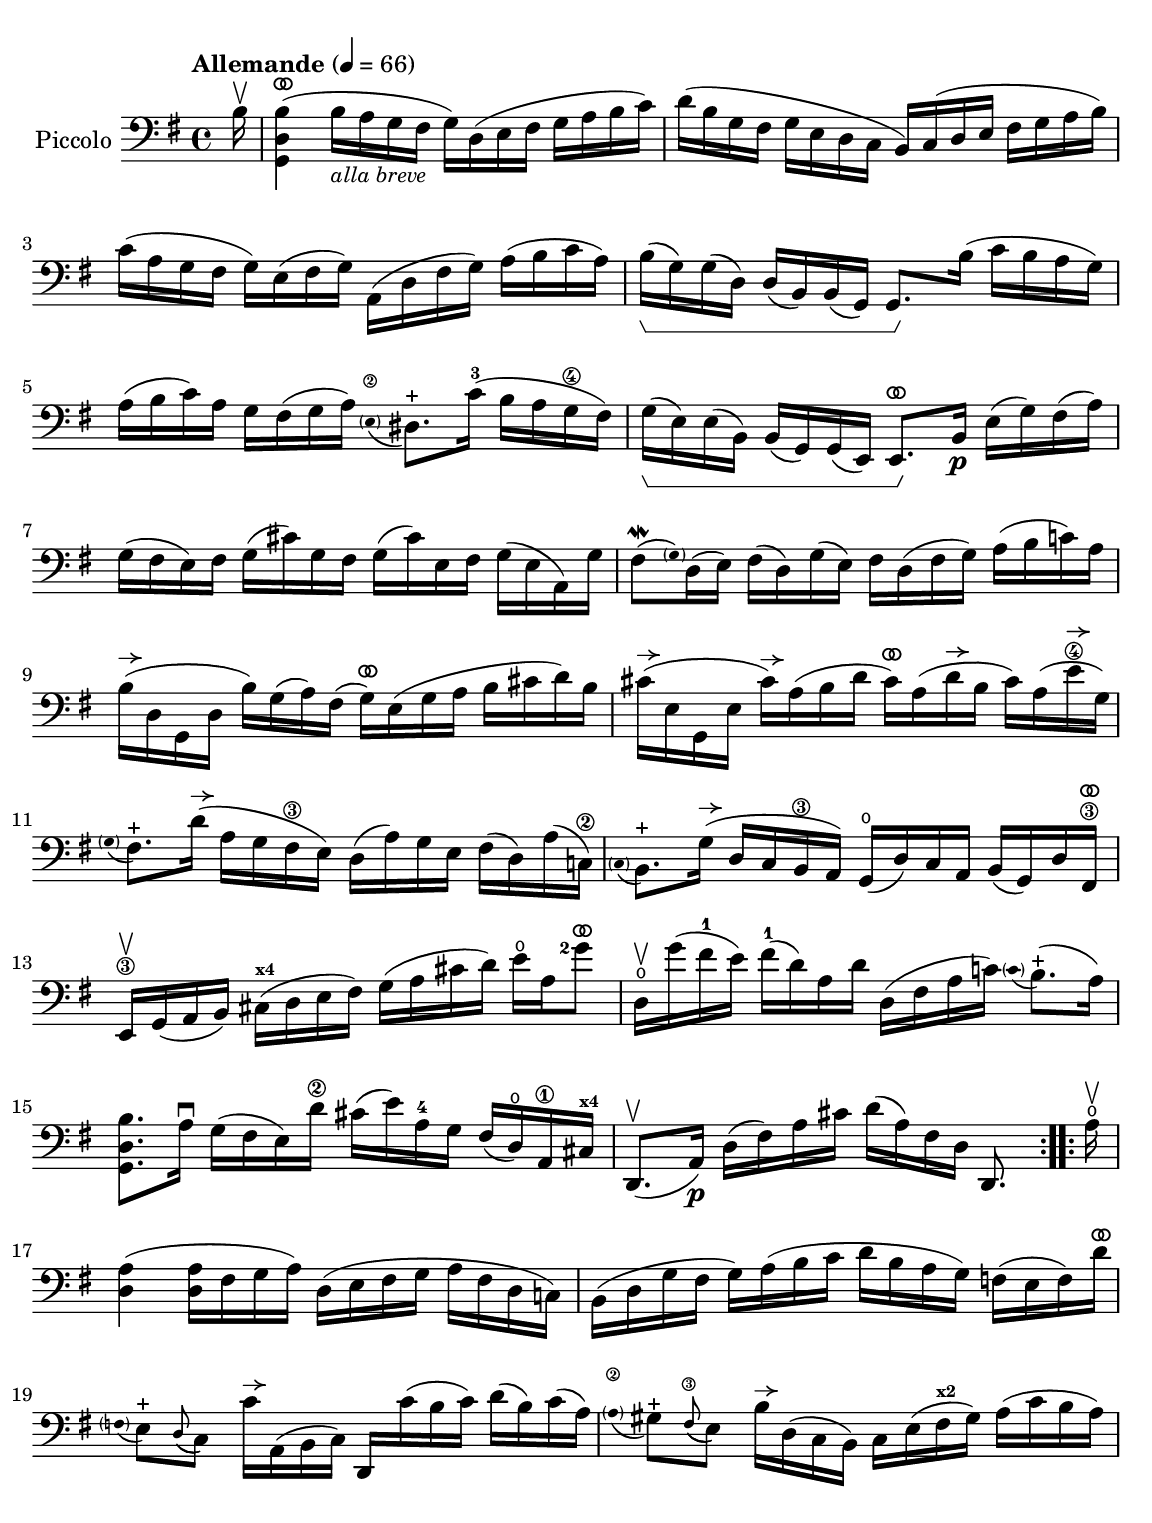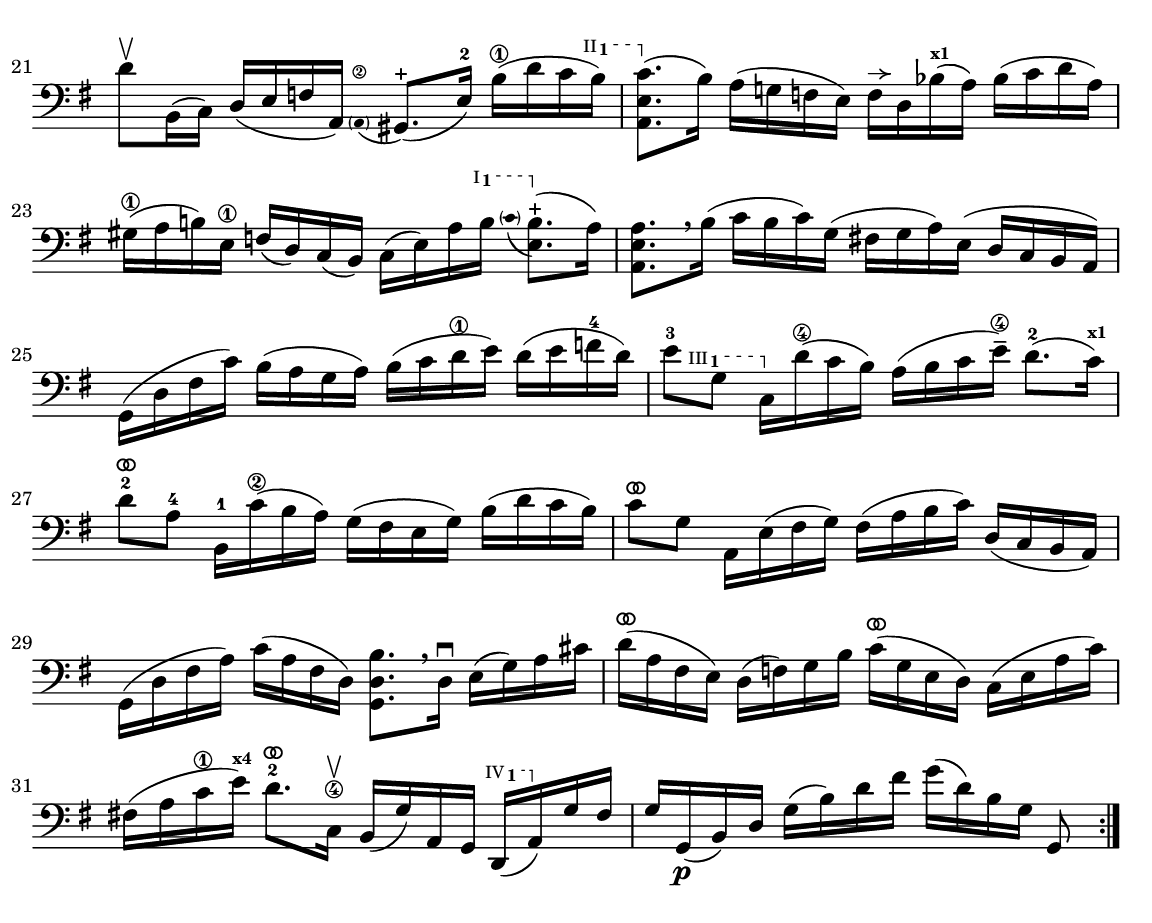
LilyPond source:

#(set-global-staff-size 21)

\version "2.18.2"

\header {
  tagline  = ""
}

\language "italiano"

% iPad Pro 12.9

\paper {
  paper-width  = 195\mm
  paper-height = 260\mm
%  indent = #0
  page-count = #2
  line-width = #184
  print-page-number = ##f
  ragged-last-bottom = ##t
  ragged-bottom = ##f
%  ragged-last = ##t
}

% function parentheAll allows for accidental symbol to be included in parentheses
%
parentheAll = #(define-music-function (parser location note) (ly:music?)
#{
  \once \override ParenthesesItem.font-size = #-1
  \once \override ParenthesesItem.stencil = #(lambda (grob)
       (let* ((acc (ly:grob-object (ly:grob-parent grob Y) 'accidental-grob))
              (dot (ly:grob-object (ly:grob-parent grob Y) 'dot)))
         (if (not (null? acc)) (ly:pointer-group-interface::add-grob grob 'elements acc))
         (if (not (null? dot)) (ly:pointer-group-interface::add-grob grob 'elements dot))
         (parentheses-item::print grob)))
  \parenthesize $note
#})

% \phrasingSlurDashed
% \SlurDashed
% \slurSolid

allongerUne = \markup {
  \center-column {
    \combine
    \draw-line #'(-2 . 0)
    \arrow-head #X #RIGHT ##f
  }
}

ringsps = #"
  0.15 setlinewidth
  0.9 0.6 moveto
  0.4 0.6 0.5 0 361 arc
  stroke
  1.0 0.6 0.5 0 361 arc
  stroke
  "

vibrato = \markup {
  \with-dimensions #'(-0.2 . 1.6) #'(0 . 1.2)
  \postscript #ringsps
}

startModernBarre =
#(define-event-function (parser location fretnum partial)
   (number? number?)
    #{
      \tweak bound-details.left.text
        \markup
          \teeny \concat {
          #(format #f "~@r" fretnum)
          \hspace #.2
          \lower #.3 \small \bold \fontsize #-2 #(number->string partial)
          \hspace #.5
        }
      \tweak font-size -1
      \tweak font-shape #'upright
      \tweak style #'dashed-line
      \tweak dash-fraction #0.3
      \tweak dash-period #1
      \tweak bound-details.left.stencil-align-dir-y #0.35
      \tweak bound-details.left.padding 2.5 % was 0.25
      \tweak bound-details.left.attach-dir -1
      \tweak bound-details.left-broken.text ##f
      \tweak bound-details.left-broken.attach-dir -1
      %% adjust the numeric values to fit your needs:
      \tweak bound-details.left-broken.padding 0.5 %% was 1.5
      \tweak bound-details.right-broken.padding 0
      \tweak bound-details.right.padding 0.25
      \tweak bound-details.right.attach-dir 2
      \tweak bound-details.right-broken.text ##f
      \tweak bound-details.right.text
        \markup
          \with-dimensions #'(0 . 0) #'(-.3 . 0) %% was (0 . -1)
          \draw-line #'(0 . -1)
      \startTextSpan
   #})

stopBarre = \stopTextSpan

% Analysis brackets under the staff

\layout {
  \context {
    \Voice
    \consists "Horizontal_bracket_engraver"
  }
}

\score {
  \new Staff
  \with{instrumentName=#"Piccolo"}{
    \set fingeringOrientations = #'(left)
    \override Beam.auto-knee-gap = #2
    \override Hairpin.to-barline = ##f
    \override ParenthesesItem.padding = #0.1
    \override ParenthesesItem.font-size = #-1

    \tempo "Allemande" 4 = 66
    \time 4/4
    \key sol \major
    \clef "bass"

    \repeat volta 2 {
    | \partial 16
      si16^\upbow
    | <<sol,4 re4 si4(^\vibrato>>
      si16_\markup{\italic\small "alla breve"} la16 sol16 fad16 sol16) re16( mi16 fad16
      sol16 la16 si16 do'16)
    | re'16( si16 sol16 fad16 sol16 mi16 re16 do16
      si,16) do16( re16 mi16 fad16 sol16 la16 si16)
    | do'16( la16 sol16 fad16 sol16) mi16( fad16 sol16)
      la,16( re16 fad16 sol16) la16( si16 do'16 la16)
    | si16(\startGroup sol16) sol16( re16) re16( si,16)
      si,16( sol,16) sol,8.\stopGroup si16( do'16 si16 la16 sol16)
    | la16( si16 do'16) la16 sol16 fad16( sol16 la16)
      \appoggiatura {\hide Stem \parenthesize mi8\2 \undo \hide Stem} red8.-+
      do'16-3( si16 la16 sol16\4 fad16)
    | sol16(\startGroup mi16) mi16( si,16)
      si,16( sol,16) sol,16( mi,16) mi,8.^\vibrato\stopGroup
      si,16\p mi16( sol16) fad16( la16)
    | sol16( fad16 mi16) fad16 sol16( dod'16) sol16 fad16
      sol16( dod'16) mi16 fad16 sol16( mi16 la,16) sol16
    | fad8\mordent( \grace {\hide Stem \parenthesize sol) \undo \hide Stem}
      re16( mi16) fad16( re16) sol16( mi16) fad16
      re16( fad16 sol16) la16( si16 do'!16) la16
    | si16^\allongerUne( re16 sol,16 re16 si16) sol16( la16) fad16(
      sol16)^\vibrato mi16( sol16 la16 si16 dod'16 re'16) si16 
    | dod'16^\allongerUne( mi16 sol,16 mi16 dod'16)^\allongerUne la16( si16 re'16
      dod'16)^\vibrato la16( re'16^\allongerUne si16 dod'16) la16( mi'16\4^\allongerUne sol16)
    | \appoggiatura {\hide Stem \parenthesize sol8 \undo \hide Stem}
      fad8.-+ re'16(^\allongerUne la16 sol16 fad16\3 mi16) re16(
      la16) sol16 mi16 fad16( re16) la16( do!16)\2
    | \appoggiatura {\hide Stem \parenthesize do8 \undo \hide Stem} si,8.-+
      sol16(^\allongerUne re16 do16 si,16\3 la,16) sol,16(\open
      re16) do16 la,16 si,16( sol,16) re16 fad,16\3^\vibrato
    | mi,16\3\upbow sol,16( la,16 si,16)
      dod16(^\markup{\bold\teeny x4} re16 mi16 fad16)
      sol16( la16 dod'16 re'16) mi'16\open la16 <sol'\finger 2>8^\vibrato
    | re16\upbow\open sol'16( fad'16-1 mi'16) fad'16(-1
      re'16) la16 re'16 re16( fad16 la16 do'!16)
      \appoggiatura {\hide Stem \parenthesize do'8 \undo \hide Stem} si8.-+(
      la16)
    | <<sol,8. re8. si8.>> la16\downbow sol16( fad16 mi16) re'16\2
      dod'16( mi'16) la16-4 sol16 fad16( re16)\open la,16\1
      dod16^\markup{\bold\teeny x4}
    | re,8.(\upbow la,16)\p re16( fad16) la16 dod'16 re'16( la16) fad16 re16 re,8.
    }

    \repeat volta 2 {
    | \partial 16
      la16\upbow\open
    | \set Score.currentBarNumber = #17
      <<re4 la4(>> <<re16 la16>> fad16 sol16 la16)
      re16( mi16 fad16 sol16 la16 fad16 re16 do!16)
    | si,16( re16 sol16 fad16 sol16) la16( si16 do'16
      re'16 si16 la16 sol16) fa!16( mi16 fa16) re'16^\vibrato
    | \appoggiatura {\hide Stem \parentheAll fa8 \undo \hide Stem}
      mi8[-+ \appoggiatura re8( do8)] do'16^\allongerUne la,16( si,16 do16) re,16
      do'16( si16 do'16) re'16( si16) do'16( la16)
    | \appoggiatura {\hide Stem \parenthesize la8\2 \undo \hide Stem}
      sold8-+ \appoggiatura fad8(\3 mi8) si16^\allongerUne re16( do16 si,16)
      do16 mi16( fad16^\markup{\bold\teeny x2} sold16) la16( do'16 si16 la16)
    | re'8\upbow si,16( do16) re16( mi16 fa16 la,16)
      \appoggiatura {\hide Stem \parenthesize la,8\2 \undo \hide Stem}
      sold,8.-+( mi16-2) si16\1( re'16 do'16
      \startModernBarre #2 #1 si16)
    | <<la,8. mi8. do'8.(\stopBarre>> si16) la16( sol!16 fa!16 mi16)
      fa16^\allongerUne re16 sib16(^\markup{\bold\teeny x1} la16) sib16( do'16 re'16 la16)
    | sold16(\1 la16 si!16) mi16\1 fa!16( re16) do16( si,16)
      do16( mi16) la16 \startModernBarre #1 #1 si16
      <<mi8.
        \appoggiatura {\hide Stem \parenthesize do'8 \undo \hide Stem}
        si8.-+(\stopBarre>> la16)
    | <<la,8. mi8. la8.[>> \breathe si16(] do'16 si16 do'16) sol16(
      fad!16 sol16 la16) mi16( re16 do16 si,16 la,16)
    | sol,16( re16 fad16 do'16) si16( la16 sol16 la16)
      si16( do'16 re'16\1 mi'16) re'16( mi'16 fa'16-4 re'16)
    | mi'8-3 \startModernBarre #3 #1 sol8 do16 \stopBarre re'16(\4 do'16 si16)
      la16( si16 do'16 mi'16--)\4 re'8.(-2 do'16)^\markup{\bold\teeny x1}
    | re'8-2^\vibrato la8-4 si,16-1 do'16(\2 si16 la16)
      sol16( fad16 mi16 sol16) si16( re'16 do'16 si16)
    | do'8^\vibrato sol8 la,16 mi16( fad16 sol16)
      fad16( la16 si16 do'16) re16( do16 si,16 la,16)
    | sol,16( re16 fad16 la16) do'16( la16 fad16 re16)
      <<sol,8. re8. si8.[>> \breathe re16]\downbow mi16( sol16) la16 dod'16
    | re'16(^\vibrato la16 fad16 mi16) re16( fa!16) sol16 si16
      do'16(^\vibrato sol16 mi16 re16) do16( mi16 la16 do'16)
    | fad!16( la16 do'16\1 mi'16)^\markup{\bold\teeny x4} re'8.-2^\vibrato
      do16\4\upbow si,16( sol16) la,16 sol,16
      \startModernBarre #4 #1 re,16( la,16) \stopBarre sol16 fad16
    | sol16 sol,16(\p si,16) re16 sol16( si16) re'16 fad'16
      sol'16( re'16) si16 sol16 sol,8
    }
  }
}
